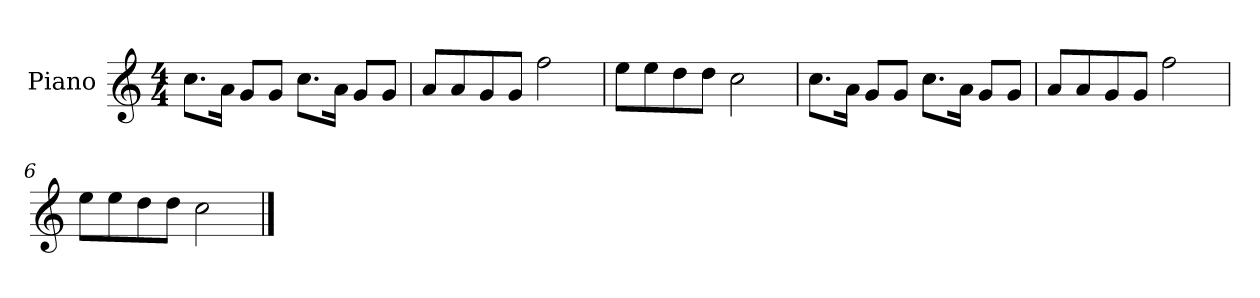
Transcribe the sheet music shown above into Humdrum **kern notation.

**kern
*part1
*staff1
*I"Piano
*I'P-no
*clefG2
*k[]
*M4/4
*MM90
=1
8.cc\L
16a\Jk
8g/L
8g/J
8.cc\L
16a\Jk
8g/L
8g/J
=2
8a/L
8a/
8g/
8g/J
2ff\
=3
8ee\L
8ee\
8dd\
8dd\J
2cc\
=4
8.cc\L
16a\Jk
8g/L
8g/J
8.cc\L
16a\Jk
8g/L
8g/J
=5
8a/L
8a/
8g/
8g/J
2ff\
=6
8ee\L
8ee\
8dd\
8dd\J
2cc\
==
*-
